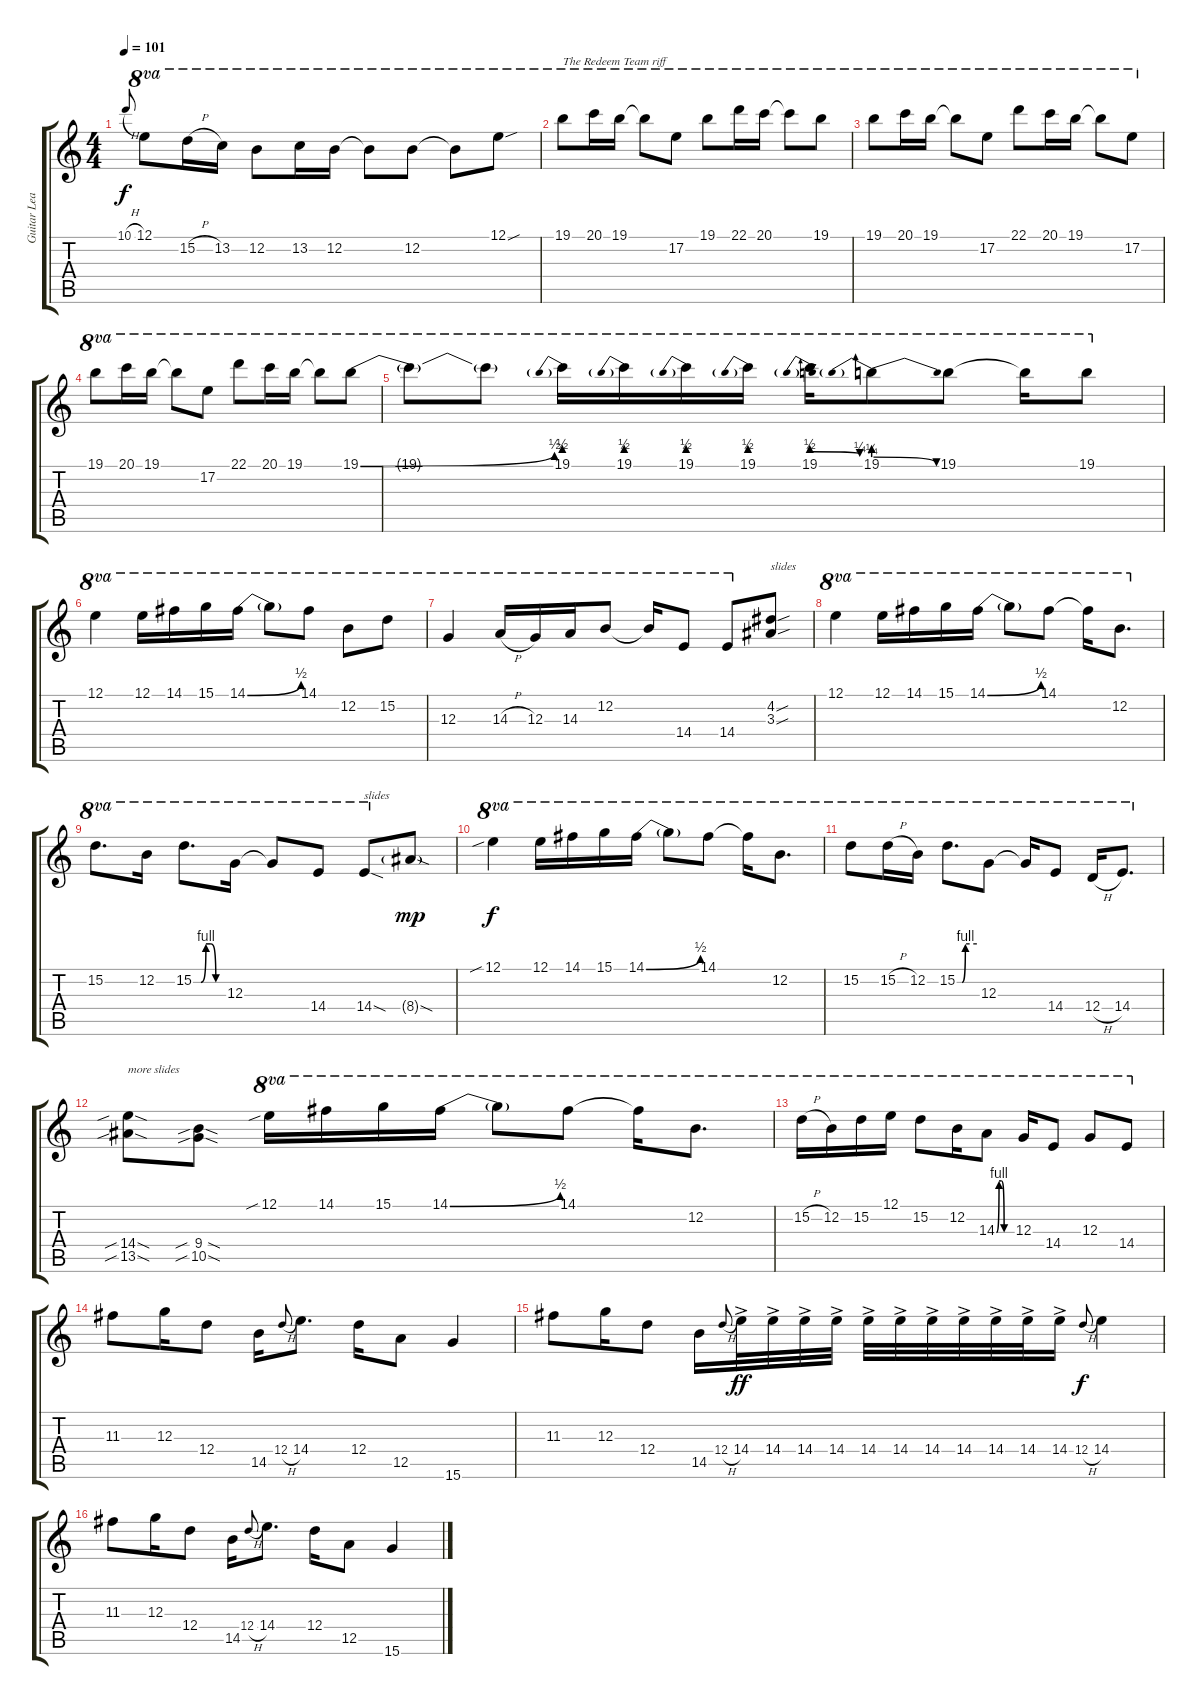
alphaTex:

\track ("Guitar Lead" "Guitar Lea") {instrument overdrivenguitar}
\staff {score tabs}
\tuning (E4 B3 G3 D3 A2 E2) {hide}
\ts (4 4)
\tempo 101
\clef g2
\ks c
10.1{h}.8{gr onbeat dy f} 12.1.8{ot 8va} 15.2{h}.16{ot 8va} 13.2.16{ot 8va} 12.2.8{ot 8va} 13.2.16{ot 8va} 12.2.16{ot 8va} 12.2{t}.8{ot 8va} 12.2.8{ot 8va} 12.2{t}.8{ot 8va} 12.1{sou}.8{ot 8va} |
19.1.8{ot 8va txt "The Redeem Team riff"} 20.1.16{ot 8va} 19.1.16{ot 8va} 19.1{t}.8{ot 8va} 17.2.8{ot 8va} 19.1.8{ot 8va} 22.1.16{ot 8va} 20.1.16{ot 8va} 20.1{t}.8{ot 8va} 19.1.8{ot 8va} |
19.1.8{ot 8va} 20.1.16{ot 8va} 19.1.16{ot 8va} 19.1{t}.8{ot 8va} 17.2.8{ot 8va} 22.1.8{ot 8va} 20.1.16{ot 8va} 19.1.16{ot 8va} 19.1{t}.8{ot 8va} 17.2.8{ot 8va} |
19.1.8{ot 8va} 20.1.16{ot 8va} 19.1.16{ot 8va} 19.1{t}.8{ot 8va} 17.2.8{ot 8va} 22.1.8{ot 8va} 20.1.16{ot 8va} 19.1.16{ot 8va} 19.1{t}.8{ot 8va} 19.1{be (bend 0 0 60 2)}.8{ot 8va} |
19.1{t}.8{ot 8va} 19.1{t}.8{ot 8va} 19.1{be (prebend 0 2 60 2)}.16{ot 8va} 19.1{be (prebend 0 2 60 2)}.16{ot 8va} 19.1{be (prebend 0 2 60 2)}.16{ot 8va} 19.1{be (prebend 0 2 60 2)}.16{ot 8va} 19.1{be (prebendrelease 0 2 60 1)}.16{ot 8va} 19.1{be (prebendrelease 0 1 60 0)}.8{ot 8va} 19.1.8{ot 8va} 19.1{t}.16{ot 8va} 19.1.8{ot 8va} |
12.1.4{ot 8va} 12.1.16{ot 8va} 14.1.16{ot 8va} 15.1.16{ot 8va} 14.1{be (bend 0 0 60 2)}.16{ot 8va} 14.1{t}.8{ot 8va} 14.1.8{ot 8va} 12.2.8{ot 8va} 15.2.8{ot 8va} |
12.3.4{ot 8va} 14.3{h}.16{ot 8va} 12.3.16{ot 8va} 14.3.16{ot 8va} 12.2.8{ot 8va} 12.2{t}.16{ot 8va} 14.4.8{ot 8va} 14.4.8{ot 8va} (4.2{sou} 3.3{sou}).8{txt "slides"} |
12.1.4{ot 8va} 12.1.16{ot 8va} 14.1.16{ot 8va} 15.1.16{ot 8va} 14.1{be (bend 0 0 60 2)}.16{ot 8va} 14.1{t}.8{ot 8va} 14.1.8{ot 8va} 14.1{t}.16{ot 8va} 12.2.8{d ot 8va} |
15.2.8{d ot 8va} 12.2.16{ot 8va} 15.2{be (custom 0 0 15 0 25 4 35 4 45 0 60 0)}.8{d ot 8va} 12.3.16{ot 8va} 12.3{t}.8{ot 8va} 14.4.8{ot 8va} 14.4{sod}.8{ot 8va txt "slides"} 8.4{sod g}.8{dy mp} |
12.1{sib}.4{ot 8va dy f} 12.1.16{ot 8va} 14.1.16{ot 8va} 15.1.16{ot 8va} 14.1{be (bend 0 0 60 2)}.16{ot 8va} 14.1{t}.8{ot 8va} 14.1.8{ot 8va} 14.1{t}.16{ot 8va} 12.2.8{d ot 8va} |
15.2.8{ot 8va} 15.2{h}.16{ot 8va} 12.2.16{ot 8va} 15.2{be (custom 0 0 15 0 25 4 60 4)}.8{d ot 8va} 12.3.8{ot 8va} 12.3{t}.16{ot 8va} 14.4.8{ot 8va} 12.4{h}.16{ot 8va} 14.4.8{d ot 8va} |
(14.4{sib sod} 13.5{sib sod}).8{txt "more slides"} (9.4{sib sod} 10.5{sib sod}).8 12.1{sib}.16{ot 8va} 14.1.16{ot 8va} 15.1.16{ot 8va} 14.1{be (bend 0 0 60 2)}.16{ot 8va} 14.1{t}.8{ot 8va} 14.1.8{ot 8va} 14.1{t}.16{ot 8va} 12.2.8{d ot 8va} |
15.2{h}.16{ot 8va} 12.2.16{ot 8va} 15.2.16{ot 8va} 12.1.16{ot 8va} 15.2.8{ot 8va} 12.2.16{ot 8va} 14.3{be (custom 0 0 10 4 20 4 30 0 60 0)}.8{ot 8va} 12.3.16{ot 8va} 14.4.8{ot 8va} 12.3.8{ot 8va} 14.4.8{ot 8va} |
11.3.8 12.3.16 12.4.8 14.5.16 12.4{h}.8{gr onbeat} 14.4.8{d} 12.4.16 12.5.8 15.6.4 |
11.3.8 12.3.16 12.4.8 14.5.16 12.4{h}.8{gr onbeat} 14.4{ac}.32{dy ff} 14.4{ac}.32 14.4{ac}.32 14.4{ac}.32 14.4{ac}.32 14.4{ac}.32 14.4{ac}.32 14.4{ac}.32 14.4{ac}.32 14.4{ac}.32 14.4{ac}.16 12.4{h}.8{gr onbeat dy f} 14.4.4 |
11.3.8 12.3.16 12.4.8 14.5.16 12.4{h}.8{gr onbeat} 14.4.8{d} 12.4.16 12.5.8 15.6.4
